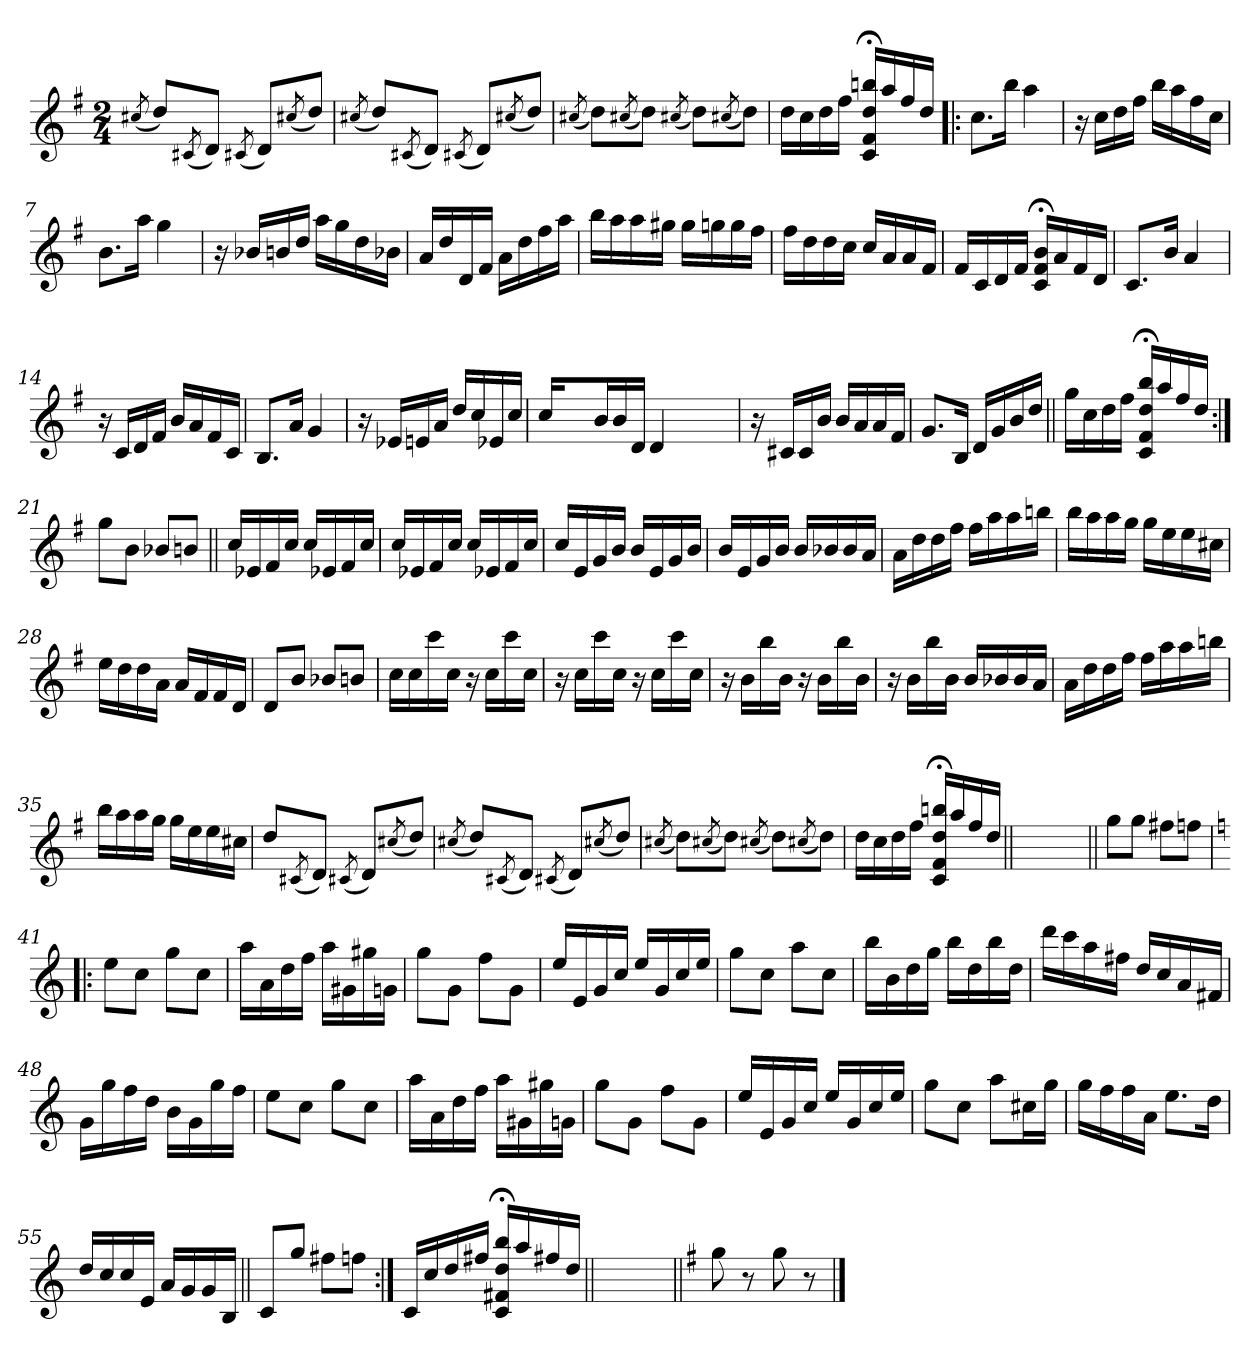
**kern
*part1
*staff1
*clefG2
*k[f#]
*G:
*M2/4
=1
(<8qcc#X/
8dd/L)
(<8qc#X/
8d/J)
(<8qc#X/
8d/L)
(<8qcc#X/
8dd/J)
=2
(<8qcc#X/
8dd/L)
(<8qc#X/
8d/J)
(<8qc#X/
8d/L)
(<8qcc#X/
8dd/J)
=3
(<8qcc#X/
8dd\L)
(<8qcc#X/
8dd\J)
(<8qcc#X/
8dd\L)
(<8qcc#X/
8dd\J)
=4
16dd\LL
16cc\
16dd\
16ff#\JJ
16c/;< 16f#/;< 16dd/;< 16bbn/;<LL
16aa/
16ff#/
16dd/JJ
!!LO:LB:g=z
=5!|:
8.cc\L
16bb\Jk
4aa\
=6
16r
16cc\LL
16dd\
16ff#\JJ
16bb\LL
16aa\
16ff#\
16cc\JJ
=7
8.b\L
16aa\Jk
4gg\
=8
16r
16b-X/LL
16bn/
16dd/JJ
16aa\LL
16gg\
16dd\
16b-X\JJ
=9
16a/LL
16dd/
16d/
16f#/JJ
16a\LL
16dd\
16ff#\
16aa\JJ
!!LO:LB:g=z
=10
16bb\LL
16aa\
16aa\
16gg#X\JJ
16gg#\LL
16ggn\
16gg\
16ff#\JJ
=11
16ff#\LL
16dd\
16dd\
16cc\JJ
16cc/LL
16a/
16a/
16f#/JJ
=12
16f#/LL
16c/
16d/
16f#/JJ
16c/;< 16f#/;< 16b/;<LL
16a/
16f#/
16d/JJ
=13
8.c/L
16b/Jk
4a/
=14
16r
16c/LL
16d/
16f#/JJ
16b/LL
16a/
16f#/
16c/JJ
!!LO:LB:g=z
=15
8.B/L
16a/Jk
4g/
=16
16r
16e-X/LL
16en/
16a/JJ
16dd/LL
16cc/
16e-X/
16cc/JJ
=17
16cc/LL
4ryy
16b/
16b/
16d/JJ
4d/
8ryy
8ryy
=18
16r
16c#X/LL
16c#/
16b/JJ
16b/LL
16a/
16a/
16f#/JJ
=19
8.g/L
16B/Jk
16d/LL
16g/
16b/
16dd/JJ
!!LO:LB:g=z
=20||
16gg\LL
16cc\
16dd\
16ff#\JJ
16c/; 16f#/; 16dd/; 16bb/;LL
16aa/
16ff#/
16dd/JJ
=21:|!
8gg\L
8b\J
8b-X/L
8bn/J
=22||
16cc/LL
16e-X/
16f#/
16cc/JJ
16cc/LL
16e-X/
16f#/
16cc/JJ
=23
16cc/LL
16e-X/
16f#/
16cc/JJ
16cc/LL
16e-X/
16f#/
16cc/JJ
=24
16cc/LL
16e/
16g/
16b/JJ
16b/LL
16e/
16g/
16b/JJ
!!LO:LB:g=z
=25
16b/LL
16e/
16g/
16b/JJ
16b/LL
16b-X/
16b-/
16a/JJ
=26
16a\LL
16dd\
16dd\
16ff#\JJ
16ff#\LL
16aa\
16aa\
16bbn\JJ
=27
16bb\LL
16aa\
16aa\
16gg\JJ
16gg\LL
16ee\
16ee\
16cc#X\JJ
=28
16ee\LL
16dd\
16dd\
16a\JJ
16a/LL
16f#/
16f#/
16d/JJ
=29
8d/L
8b/J
8b-X/L
8bn/J
!!LO:LB:g=z
=30
16cc\LL
16cc\
16ccc\
16cc\JJ
16r
16cc\LL
16ccc\
16cc\JJ
=31
16r
16cc\LL
16ccc\
16cc\JJ
16r
16cc\LL
16ccc\
16cc\JJ
=32
16r
16b\LL
16bb\
16b\JJ
16r
16b\LL
16bb\
16b\JJ
=33
16r
16b\LL
16bb\
16b\JJ
16b/LL
16b-X/
16b-/
16a/JJ
=34
16a\LL
16dd\
16dd\
16ff#\JJ
16ff#\LL
16aa\
16aa\
16bbn\JJ
=35
16bb\LL
16aa\
16aa\
16gg\JJ
16gg\LL
16ee\
16ee\
16cc#X\JJ
!!LO:LB:g=z
=36
8dd/L
(<8qc#X/
8d/J)
(<8qc#X/
8d/L)
(<8qcc#X/
8dd/J)
=37
(<8qcc#X/
8dd/L)
(<8qc#X/
8d/J)
(<8qc#X/
8d/L)
(<8qcc#X/
8dd/J)
=38
(<8qcc#X/
8dd\L)
(<8qcc#X/
8dd\J)
(<8qcc#X/
8dd\L)
(<8qcc#X/
8dd\J)
=39
16dd\LL
16cc\
16dd\
16ff#\JJ
16c/;< 16f#/;< 16dd/;< 16bbn/;<LL
16aa/
16ff#/
16dd/JJ
=39X391||
2ryy
!!LO:LB:g=z
=40||
8gg\L
8gg\J
8ff#X\L
8ffn\J
=41!|:
*k[]
*C:
8ee\L
8cc\J
8gg\L
8cc\J
=42
16aa\LL
16a\
16dd\
16ff\JJ
16aa\LL
16g#X\
16gg#X\
16gn\JJ
=43
8gg\L
8g\J
8ff\L
8g\J
=44
16ee/LL
16e/
16g/
16cc/JJ
16ee/LL
16g/
16cc/
16ee/JJ
!!LO:LB:g=z
=45
8gg\L
8cc\J
8aa\L
8cc\J
=46
16bb\LL
16b\
16dd\
16gg\JJ
16bb\LL
16dd\
16bb\
16dd\JJ
=47
16ddd\LL
16ccc\
16aa\
16ff#X\JJ
16dd/LL
16cc/
16a/
16f#X/JJ
=48
16g\LL
16gg\
16ff\
16dd\JJ
16b\LL
16g\
16gg\
16ff\JJ
=49
8ee\L
8cc\J
8gg\L
8cc\J
!!LO:LB:g=z
=50
16aa\LL
16a\
16dd\
16ff\JJ
16aa\LL
16g#X\
16gg#X\
16gn\JJ
=51
8gg\L
8g\J
8ff\L
8g\J
=52
16ee/LL
16e/
16g/
16cc/JJ
16ee/LL
16g/
16cc/
16ee/JJ
=53
8gg\L
8cc\J
8aa\L
16cc#X\L
16gg\JJ
=54
16gg\LL
16ff\
16ff\
16a\JJ
8.ee\L
16dd\Jk
!!LO:LB:g=z
=55
16dd/LL
16cc/
16cc/
16e/JJ
16a/LL
16g/
16g/
16B/JJ
=56||
8c/L
8gg/J
8ff#X\L
8ffn\J
=57:|!
16c/LL
16cc/
16dd/
16ff#X/JJ
16c/; 16f#X/; 16dd/; 16bb/;LL
16aa/
16ff#X/
16dd/JJ
=58||
2ryy
=59||
*k[f#]
*G:
8gg\
8r
8gg\
8r
==
*-
